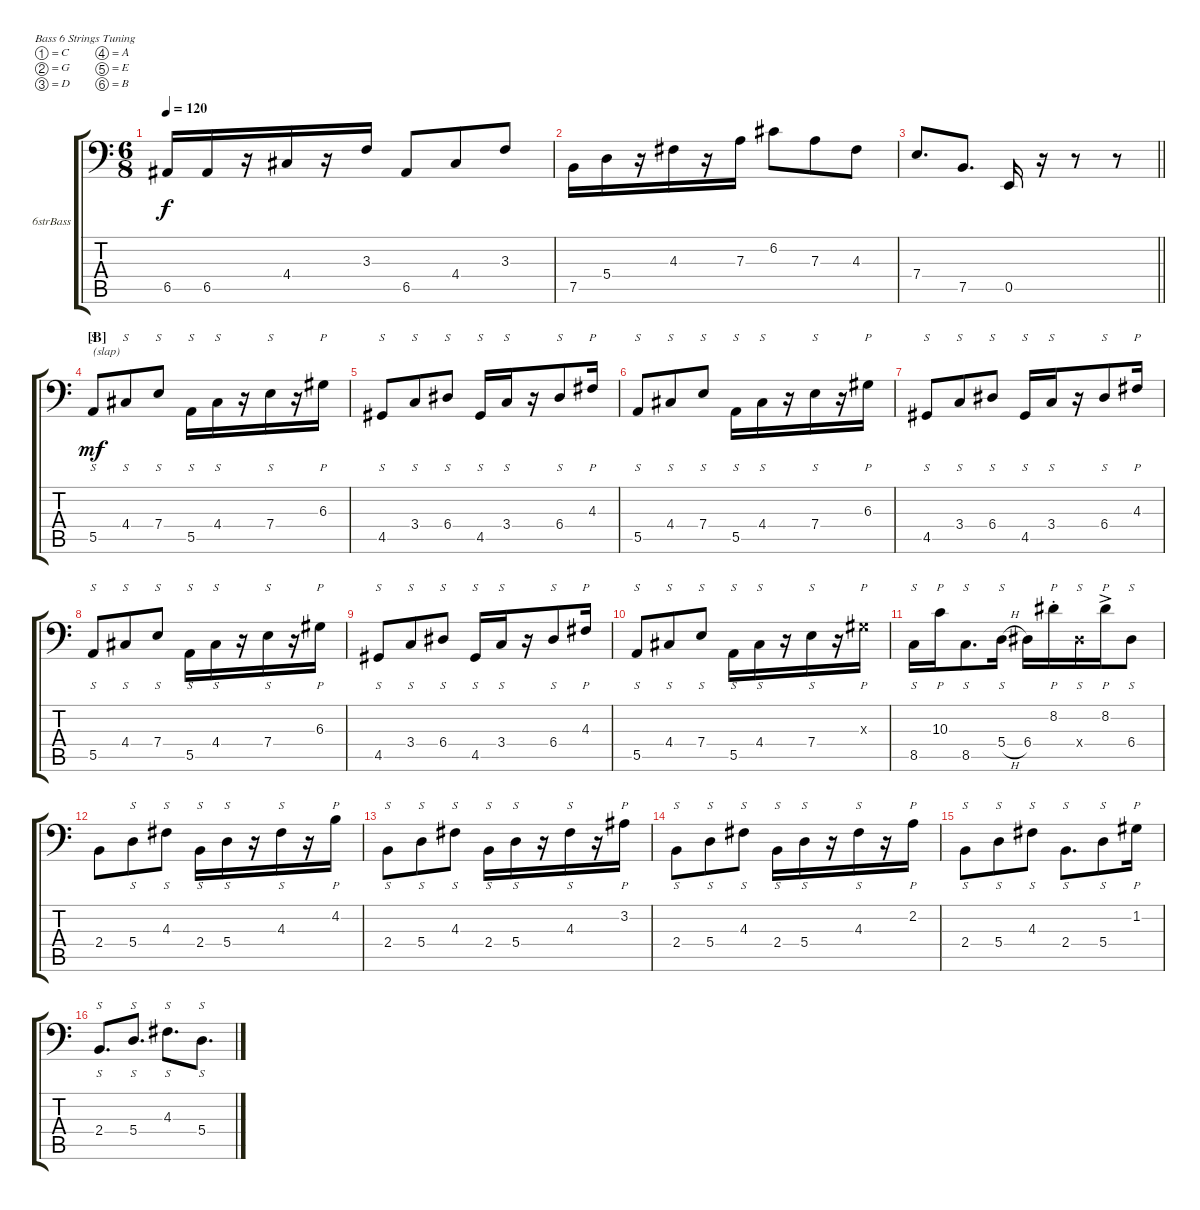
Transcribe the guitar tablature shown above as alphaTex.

\defaultSystemsLayout 4
\bracketExtendMode groupsimilarinstruments
\firstSystemTrackNameOrientation horizontal
\otherSystemsTrackNameOrientation horizontal
\track ("Electric Bass" "6strBass") {instrument electricbassfinger}
\staff {score tabs}
\tuning (C3 G2 D2 A1 E1 B0)
\ts (6 8)
\tempo 120
\clef f4
\ks c
6.5.16{dy f} 6.5.16 r.16 4.4.16 r.16 3.3.16 6.5.8 4.4.8 3.3.8 |
7.5.16 5.4.16 r.16 4.3.16 r.16 7.3.16 6.2.8 7.3.8 4.3.8 |
\barLineRight lightlight
7.4.8{d} 7.5.8{d} 0.5.16 r.16 r.8 r.8 |
\section ("B" "")
5.5.8{s txt "(slap)" dy mf} 4.4.8{s} 7.4.8{s} 5.5.16{s} 4.4.16{s} r.16 7.4.16{s} r.16 6.3.16{p} |
4.5.8{s} 3.4.8{s} 6.4.8{s} 4.5.16{s} 3.4.16{s} r.16 6.4.8{s} 4.3.16{p} |
5.5.8{s} 4.4.8{s} 7.4.8{s} 5.5.16{s} 4.4.16{s} r.16 7.4.16{s} r.16 6.3.16{p} |
4.5.8{s} 3.4.8{s} 6.4.8{s} 4.5.16{s} 3.4.16{s} r.16 6.4.8{s} 4.3.16{p} |
5.5.8{s} 4.4.8{s} 7.4.8{s} 5.5.16{s} 4.4.16{s} r.16 7.4.16{s} r.16 6.3.16{p} |
4.5.8{s} 3.4.8{s} 6.4.8{s} 4.5.16{s} 3.4.16{s} r.16 6.4.8{s} 4.3.16{p} |
5.5.8{s} 4.4.8{s} 7.4.8{s} 5.5.16{s} 4.4.16{s} r.16 7.4.16{s} r.16 6.3{x}.16{p} |
8.5.16{s} 10.3.16{p} 8.5.8{s d} 5.4{h}.16{s} 6.4.16 8.2{st}.16{p} 6.4{x}.16{s} 8.2{ac}.16{p} 6.4.8{s} |
2.4.8 5.4.8{s} 4.3.8{s} 2.4.16{s} 5.4.16{s} r.16 4.3.16{s} r.16 4.2.16{p} |
2.4.8{s} 5.4.8{s} 4.3.8{s} 2.4.16{s} 5.4.16{s} r.16 4.3.16{s} r.16 3.2.16{p} |
2.4.8{s} 5.4.8{s} 4.3.8{s} 2.4.16{s} 5.4.16{s} r.16 4.3.16{s} r.16 2.2.16{p} |
2.4.8{s} 5.4.8{s} 4.3.8{s} 2.4.8{s d} 5.4.8{s} 1.2.16{p} |
2.4.8{s d} 5.4.8{s d} 4.3.8{s d} 5.4.8{s d}
